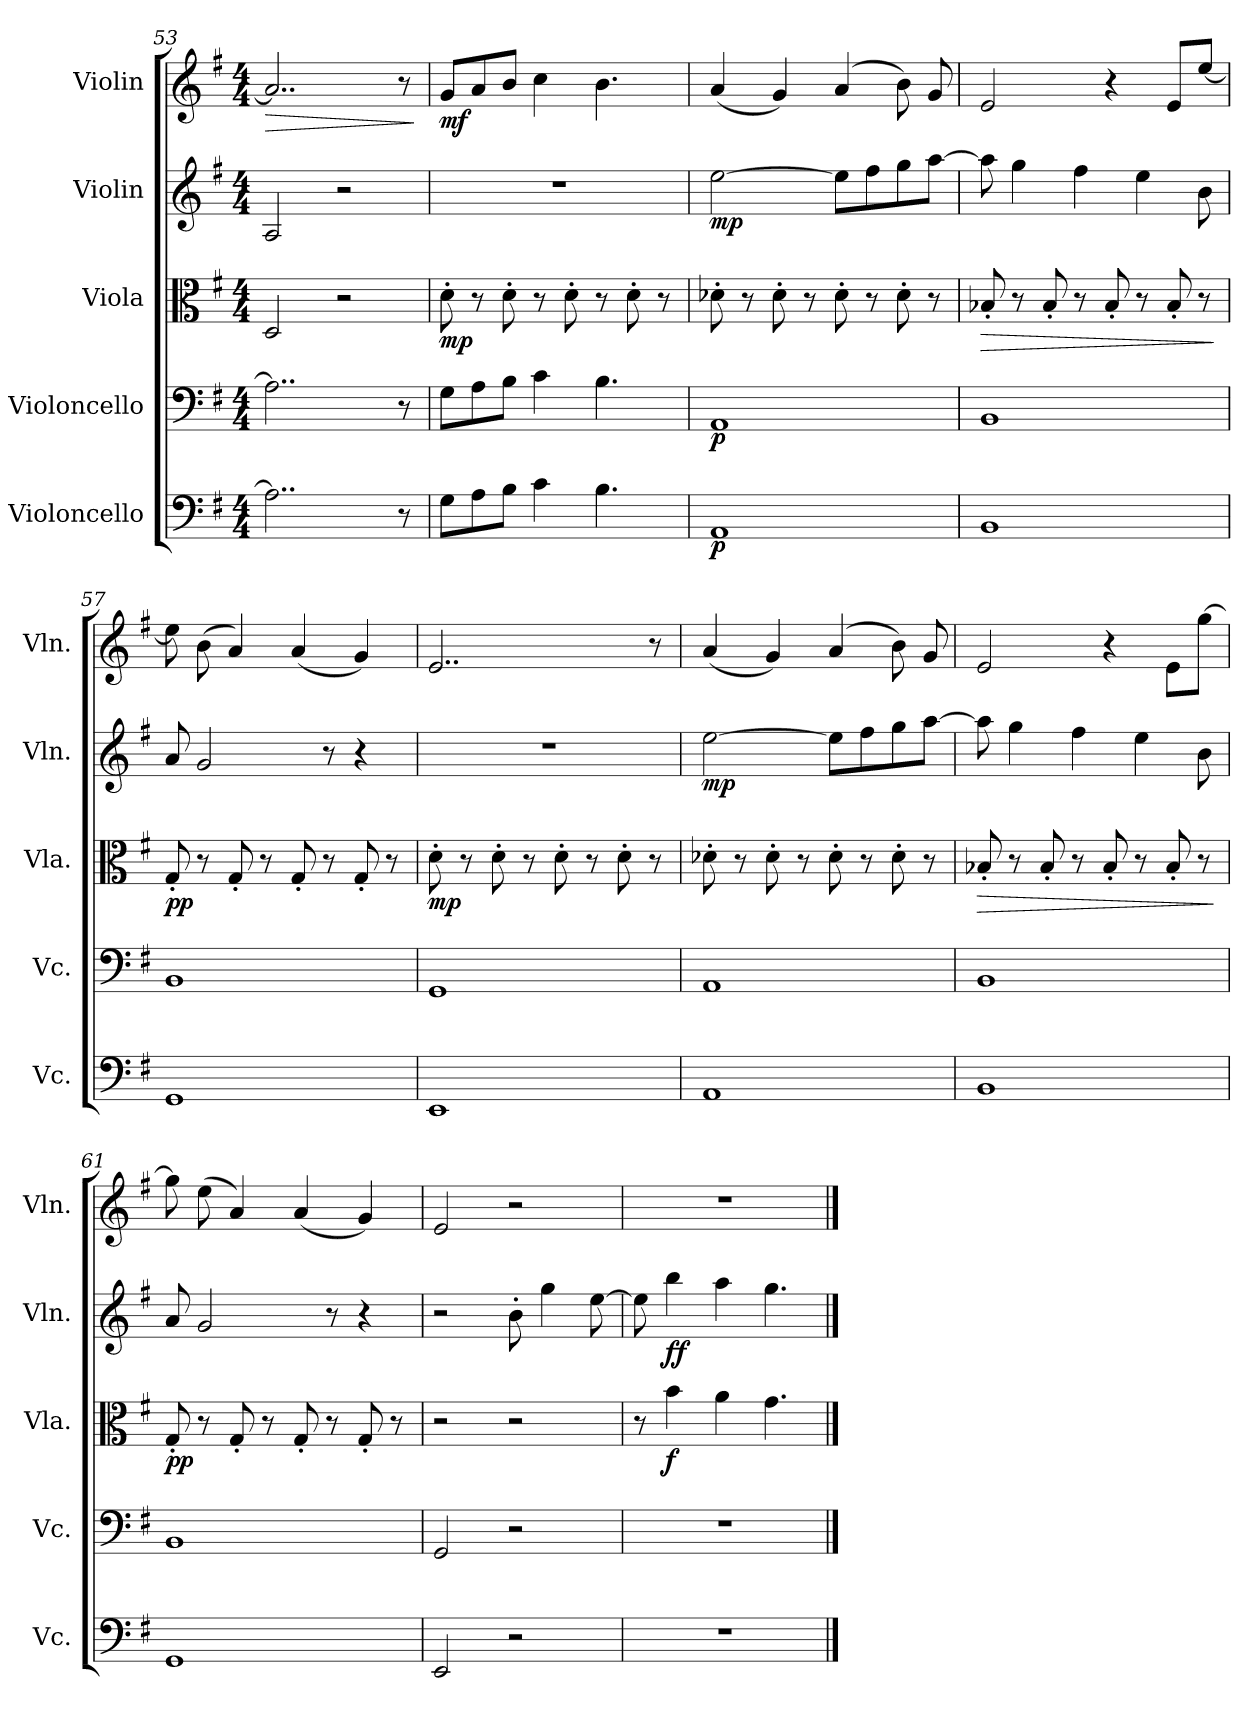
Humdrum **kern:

**kern	**dynam	**kern	**dynam	**kern	**dynam	**kern	**dynam	**kern	**dynam
*part5	*part5	*part4	*part4	*part3	*part3	*part2	*part2	*part1	*part1
*staff5	*staff5	*staff4	*staff4	*staff3	*staff3	*staff2	*staff2	*staff1	*staff1
*I"Violoncello	*	*I"Violoncello	*	*I"Viola	*	*I"Violin	*	*I"Violin	*
*I'Vc.	*	*I'Vc.	*	*I'Vla.	*	*I'Vln.	*	*I'Vln.	*
!!LO:LB:g=z
*clefF4	*	*clefF4	*	*clefC3	*	*clefG2	*	*clefG2	*
*k[f#]	*	*k[f#]	*	*k[f#]	*	*k[f#]	*	*k[f#]	*
*M4/4	*	*M4/4	*	*M4/4	*	*M4/4	*	*M4/4	*
=53	=53	=53	=53	=53	=53	=53	=53	=53	=53
!	!	!	!	!	!	!	!	!	!LO:HP:b
2..A\]	.	2..A\]	.	2D/	.	2A/	.	2..a/]	>
.	.	.	.	2r	.	2r	.	.	.
8r	.	8r	.	.	.	.	.	8r	.
.	.	.	.	.	.	.	.	.	]
=54	=54	=54	=54	=54	=54	=54	=54	=54	=54
!	!	!	!	!	!LO:DY:b	!	!	!	!LO:DY:b
8G\L	.	8G\L	.	8d'\	mp	1r	.	8g/L	mf
8A\	.	8A\	.	8r	.	.	.	8a/	.
8B\J	.	8B\J	.	8d'\	.	.	.	8b/J	.
4c\	.	4c\	.	8r	.	.	.	4cc\	.
.	.	.	.	8d'\	.	.	.	.	.
4.B\	.	4.B\	.	8r	.	.	.	4.b\	.
.	.	.	.	8d'\	.	.	.	.	.
.	.	.	.	8r	.	.	.	.	.
=55	=55	=55	=55	=55	=55	=55	=55	=55	=55
!	!LO:DY:b	!	!LO:DY:b	!	!	!	!LO:DY:b	!	!
1AA	p	1AA	p	8d-X'\	.	[2ee\	mp	(4a/	.
.	.	.	.	8r	.	.	.	.	.
.	.	.	.	8d-'\	.	.	.	4g/)	.
.	.	.	.	8r	.	.	.	.	.
.	.	.	.	8d-'\	.	8ee\L]	.	(4a/	.
.	.	.	.	8r	.	8ff#\	.	.	.
.	.	.	.	8d-'\	.	8gg\	.	8b\)	.
.	.	.	.	8r	.	[8aa\J	.	8g/	.
=56	=56	=56	=56	=56	=56	=56	=56	=56	=56
!	!	!	!	!	!LO:HP:b	!	!	!	!
1BB	.	1BB	.	8B-X'/	>	8aa\]	.	2e/	.
.	.	.	.	8r	.	4gg\	.	.	.
.	.	.	.	8B-'/	.	.	.	.	.
.	.	.	.	8r	.	4ff#\	.	.	.
.	.	.	.	8B-'/	.	.	.	4r	.
.	.	.	.	8r	.	4ee\	.	.	.
.	.	.	.	8B-'/	.	.	.	8e/L	.
.	.	.	.	8r	.	8b\	.	[8ee/J	.
.	.	.	.	.	]	.	.	.	.
=57	=57	=57	=57	=57	=57	=57	=57	=57	=57
!	!	!	!	!	!LO:DY:b	!	!	!	!
1GG	.	1BB	.	8G'/	pp	8a/	.	8ee\]	.
.	.	.	.	8r	.	2g/	.	(8b\	.
.	.	.	.	8G'/	.	.	.	4a/)	.
.	.	.	.	8r	.	.	.	.	.
.	.	.	.	8G'/	.	.	.	(4a/	.
.	.	.	.	8r	.	8r	.	.	.
.	.	.	.	8G'/	.	4r	.	4g/)	.
.	.	.	.	8r	.	.	.	.	.
!!LO:PB:g=z
=58	=58	=58	=58	=58	=58	=58	=58	=58	=58
!	!	!	!	!	!LO:DY:b	!	!	!	!
1EE	.	1GG	.	8d'\	mp	1r	.	2..e/	.
.	.	.	.	8r	.	.	.	.	.
.	.	.	.	8d'\	.	.	.	.	.
.	.	.	.	8r	.	.	.	.	.
.	.	.	.	8d'\	.	.	.	.	.
.	.	.	.	8r	.	.	.	.	.
.	.	.	.	8d'\	.	.	.	.	.
.	.	.	.	8r	.	.	.	8r	.
=59	=59	=59	=59	=59	=59	=59	=59	=59	=59
!	!	!	!	!	!	!	!LO:DY:b	!	!
1AA	.	1AA	.	8d-X'\	.	[2ee\	mp	(4a/	.
.	.	.	.	8r	.	.	.	.	.
.	.	.	.	8d-'\	.	.	.	4g/)	.
.	.	.	.	8r	.	.	.	.	.
.	.	.	.	8d-'\	.	8ee\L]	.	(4a/	.
.	.	.	.	8r	.	8ff#\	.	.	.
.	.	.	.	8d-'\	.	8gg\	.	8b\)	.
.	.	.	.	8r	.	[8aa\J	.	8g/	.
=60	=60	=60	=60	=60	=60	=60	=60	=60	=60
!	!	!	!	!	!LO:HP:b	!	!	!	!
1BB	.	1BB	.	8B-X'/	>	8aa\]	.	2e/	.
.	.	.	.	8r	.	4gg\	.	.	.
.	.	.	.	8B-'/	.	.	.	.	.
.	.	.	.	8r	.	4ff#\	.	.	.
.	.	.	.	8B-'/	.	.	.	4r	.
.	.	.	.	8r	.	4ee\	.	.	.
.	.	.	.	8B-'/	.	.	.	8e\L	.
.	.	.	.	8r	.	8b\	.	[8gg\J	.
.	.	.	.	.	]	.	.	.	.
=61	=61	=61	=61	=61	=61	=61	=61	=61	=61
!	!	!	!	!	!LO:DY:b	!	!	!	!
1GG	.	1BB	.	8G'/	pp	8a/	.	8gg\]	.
.	.	.	.	8r	.	2g/	.	(8ee\	.
.	.	.	.	8G'/	.	.	.	4a/)	.
.	.	.	.	8r	.	.	.	.	.
.	.	.	.	8G'/	.	.	.	(4a/	.
.	.	.	.	8r	.	8r	.	.	.
.	.	.	.	8G'/	.	4r	.	4g/)	.
.	.	.	.	8r	.	.	.	.	.
=62	=62	=62	=62	=62	=62	=62	=62	=62	=62
2EE/	.	2GG/	.	2r	.	2r	.	2e/	.
2r	.	2r	.	2r	.	8b'\	.	2r	.
.	.	.	.	.	.	4gg\	.	.	.
.	.	.	.	.	.	[8ee\	.	.	.
!!LO:LB:g=z
=63	=63	=63	=63	=63	=63	=63	=63	=63	=63
1r	.	1r	.	8r	.	8ee\]	.	1r	.
!	!	!	!	!	!LO:DY:b	!	!LO:DY:b	!	!
.	.	.	.	4b\	f	4bb\	ff	.	.
.	.	.	.	4a\	.	4aa\	.	.	.
.	.	.	.	4.g\	.	4.gg\	.	.	.
==	==	==	==	==	==	==	==	==	==
*-	*-	*-	*-	*-	*-	*-	*-	*-	*-
